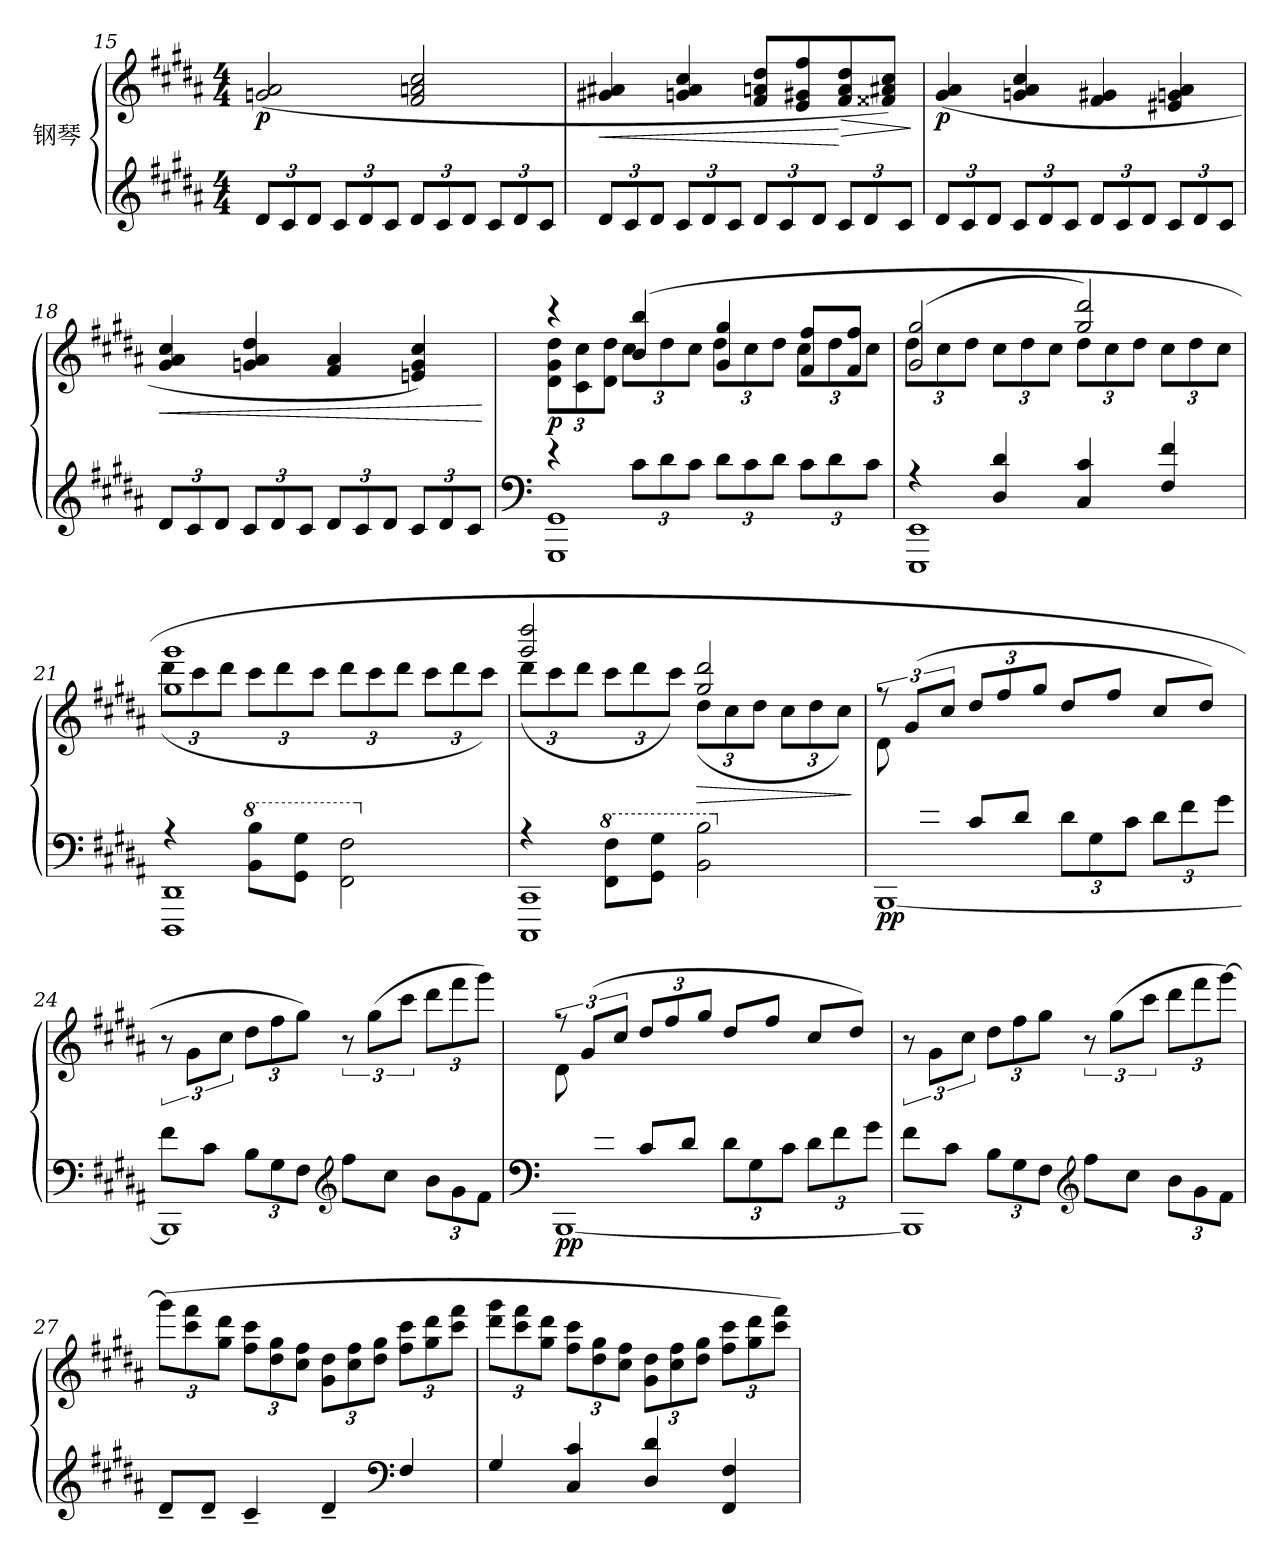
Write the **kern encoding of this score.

**kern	**kern	**dynam
*part1	*part1	*part1
*staff2	*staff1	*staff1/2
*I"钢琴	*	*
!!LO:LB:g=z
*clefG2	*clefG2	*
*k[f#c#g#d#a#]	*k[f#c#g#d#a#]	*
*M4/4	*M4/4	*
*Xbrackettup	*	*
=15	=15	=15
!	!	!LO:DY:b
12d#/L	(>2gn/ 2a#/	p
12c#/	.	.
12d#/J	.	.
12c#/L	.	.
12d#/	.	.
12c#/J	.	.
12d#/L	2f#/ 2an/ 2cc#/	.
12c#/	.	.
12d#/J	.	.
12c#/L	.	.
12d#/	.	.
12c#/J	.	.
=16	=16	=16
!	!	!LO:HP:b
12d#/L	4g#X/ 4a#X/	<
12c#/	.	.
12d#/J	.	.
12c#/L	4gn/ 4a#/ 4cc#/	.
12d#/	.	.
12c#/J	.	.
12d#/L	8f#/ 8an/ 8dd#/L	.
12c#/	.	.
.	8e/ 8g#X/ 8ff#/	.
12d#/J	.	.
!	!	!LO:HP:n=1:b
12c#/L	8f#/ 8a/ 8dd#/	[ >
12d#/	.	.
.	8f##X/ 8a#X/ 8cc#/J)	.
12c#/J	.	.
.	.	]
!!LO:LB:g=z
=17	=17	=17
!	!	!LO:DY:b
12d#/L	(>4g#/ 4a#/	p
12c#/	.	.
12d#/J	.	.
12c#/L	4gn/ 4a#/ 4cc#/	.
12d#/	.	.
12c#/J	.	.
12d#/L	4f#/ 4g#X/	.
12c#/	.	.
12d#/J	.	.
12c#/L	4e#X/ 4gn/ 4a#/	.
12d#/	.	.
12c#/J	.	.
=18	=18	=18
!	!	!LO:HP:b
12d#/L	4g#/ 4a#/ 4cc#/	<
12c#/	.	.
12d#/J	.	.
12c#/L	4gn/ 4a#/ 4dd#/	.
12d#/	.	.
12c#/J	.	.
12d#/L	4f#/ 4a#/	.
12c#/	.	.
12d#/J	.	.
12c#/L	4en/ 4g/ 4cc#/)	.
12d#/	.	.
12c#/J	.	.
.	.	[
!!LO:LB:g=z
=19	=19	=19
*clefF4	*	*
*^	*^	*
*	*	*	*Xbrackettup	*
!	!	!	!	!LO:DY:b
4r	1GGG# 1GG#	4r	12d#\ 12g#\ 12dd#\L	p
.	.	.	12c#\ 12cc#\	.
.	.	.	12d#\ 12dd#\J	.
12c#\L	.	(>4b/ 4bb/	12cc#\L	.
12d#\	.	.	12dd#\	.
12c#\J	.	.	12cc#\J	.
12d#\L	.	4g#/ 4gg#/	12dd#\L	.
12c#\	.	.	12cc#\	.
12d#\J	.	.	12dd#\J	.
12c#\L	.	8f#/ 8ff#/L	12cc#\L	.
12d#\	.	.	12dd#\	.
.	.	8f#/ 8ff#/J	.	.
12c#\J	.	.	12cc#\J	.
=20	=20	=20	=20	=20
4r	1EEE 1EE	(<2g#/ 2gg#/	12dd#\L	.
.	.	.	12cc#\	.
.	.	.	12dd#\J	.
4D#/ 4d#/	.	.	12cc#\L	.
.	.	.	12dd#\	.
.	.	.	12cc#\J	.
4C#/ 4c#/	.	2gg#/ 2ddd#/)	12dd#\L	.
.	.	.	12cc#\	.
.	.	.	12dd#\J	.
4F#/ 4f#/)	.	.	12cc#\L	.
.	.	.	12dd#\	.
.	.	.	12cc#\J	.
!!LO:PB:g=z	!!
=21	=21	=21	=21	=21
4r	1DDD# 1DD#	1gg# 1ggg#	(>12ddd#\L	.
.	.	.	12ccc#\	.
.	.	.	12ddd#\J	.
*8va	*	*	*	*
8B\ 8b\L	.	.	12ccc#\L	.
.	.	.	12ddd#\	.
8G#\ 8g#\J	.	.	.	.
.	.	.	12ccc#\J	.
2F#\ 2f#\	.	.	12ddd#\L	.
.	.	.	12ccc#\	.
.	.	.	12ddd#\J	.
.	.	.	12ccc#\L	.
.	.	.	12ddd#\	.
.	.	.	12ccc#\J)	.
=22	=22	=22	=22	=22
*X8va	*	*	*	*
4r	1CCC# 1CC#	2ggg#/ 2dddd#/	(>12ddd#\L	.
.	.	.	12ccc#\	.
.	.	.	12ddd#\J	.
*8va	*	*	*	*
8F#\ 8f#\L	.	.	12ccc#\L	.
.	.	.	12ddd#\	.
8G#\ 8g#\J	.	.	.	.
.	.	.	12ccc#\J)	.
!	!	!	!	!LO:HP:b
2B\ 2b\	.	2gg#/ 2ddd#/	(>12dd#\L	>
.	.	.	12cc#\	.
.	.	.	12dd#\J	.
.	.	.	12cc#\L	.
.	.	.	12dd#\	.
.	.	.	12cc#\J)	.
*v	*v	*	*	*
*	*v	*v	*
.	.	]
!!LO:LB:g=z
=23	=23	=23
*X8va	*	*
*^	*	*
*	*	*brackettup	*
*	*	*^	*
!	!	!	!	!LO:DY:b=2
8ryy	(>[1BBB	12r	8d#\L	pp
.	.	(>12g#/L	.	.
8f#/J	.	.	2..ryy	.
.	.	12cc#/J	.	.
*	*	*Xbrackettup	*	*
8c#/L	.	12dd#/L	.	.
.	.	12ff#/	.	.
8d#/J	.	.	.	.
.	.	12gg#/J	.	.
12d#\L	.	8dd#/L	.	.
12G#\	.	.	.	.
.	.	8ff#/J	.	.
12c#\J	.	.	.	.
12d#\L	.	8cc#/L	.	.
12f#\	.	.	.	.
.	.	8dd#/J)	.	.
12g#\J	.	.	.	.
*	*	*v	*v	*
=24	=24	=24	=24
*	*	*brackettup	*
8f#\L	1BBB]	12r	.
.	.	12g#\L	.
8c#\J	.	.	.
.	.	12cc#\J	.
*	*	*Xbrackettup	*
12B\L	.	12dd#\L	.
12G#\	.	12ff#\	.
12F#\J	.	12gg#\J)	.
*clefG2	*	*	*
*	*	*brackettup	*
8ff#\L	.	12r	.
.	.	(>12gg#\L	.
8cc#\J	.	.	.
.	.	12ccc#\J	.
*	*	*Xbrackettup	*
12b\L	.	12ddd#\L	.
12g#\	.	12fff#\	.
12f#\J	.	12ggg#\J)	.
!!LO:LB:g=z
=25	=25	=25	=25
*clefF4	*	*	*
*	*	*brackettup	*
*	*	*^	*
!	!	!	!	!LO:DY:b=2
8ryy	(>[1BBB	12r	8d#\L	pp
.	.	(>12g#/L	.	.
8f#/J	.	.	2..ryy	.
.	.	12cc#/J	.	.
*	*	*Xbrackettup	*	*
8c#/L	.	12dd#/L	.	.
.	.	12ff#/	.	.
8d#/J	.	.	.	.
.	.	12gg#/J	.	.
12d#\L	.	8dd#/L	.	.
12G#\	.	.	.	.
.	.	8ff#/J	.	.
12c#\J	.	.	.	.
12d#\L	.	8cc#/L	.	.
12f#\	.	.	.	.
.	.	8dd#/J)	.	.
12g#\J	.	.	.	.
*	*	*v	*v	*
=26	=26	=26	=26
*	*	*brackettup	*
8f#\L	1BBB]	12r	.
.	.	12g#\L	.
8c#\J	.	.	.
.	.	12cc#\J	.
*	*	*Xbrackettup	*
12B\L	.	12dd#\L	.
12G#\	.	12ff#\	.
12F#\J	.	12gg#\J)	.
*clefG2	*	*	*
*	*	*brackettup	*
8ff#\L	.	12r	.
.	.	(>12gg#\L	.
8cc#\J	.	.	.
.	.	12ccc#\J	.
*	*	*Xbrackettup	*
12b\L	.	12ddd#\L	.
12g#\	.	12fff#\	.
12f#\J	.	[12ggg#\J)	.
*v	*v	*	*
!!LO:LB:g=z
=27	=27	=27
8d#~/L	(>12ggg#\L]	.
.	12ccc#\ 12fff#\	.
8d#~/J	.	.
.	12gg#\ 12ddd#\J	.
4c#~/	12ff#\ 12ccc#\L	.
.	12dd#\ 12gg#\	.
.	12cc#\ 12ff#\J	.
4d#~/	12g#\ 12dd#\L	.
.	12cc#\ 12ff#\	.
.	12dd#\ 12gg#\J	.
*clefF4	*	*
4F#/	12ff#\ 12ccc#\L	.
.	12gg#\ 12ddd#\	.
.	12ccc#\ 12fff#\J	.
=28	=28	=28
4G#/	12ddd#\ 12ggg#\L	.
.	12ccc#\ 12fff#\	.
.	12gg#\ 12ddd#\J	.
4C#/ 4c#/	12ff#\ 12ccc#\L	.
.	12dd#\ 12gg#\	.
.	12cc#\ 12ff#\J	.
4D#/ 4d#/	12g#\ 12dd#\L	.
.	12cc#\ 12ff#\	.
.	12dd#\ 12gg#\J	.
4FF#/ 4F#/	12ff#\ 12ccc#\L	.
.	12gg#\ 12ddd#\	.
.	12ccc#\ 12fff#\J)	.
=	=	=
*-	*-	*-
